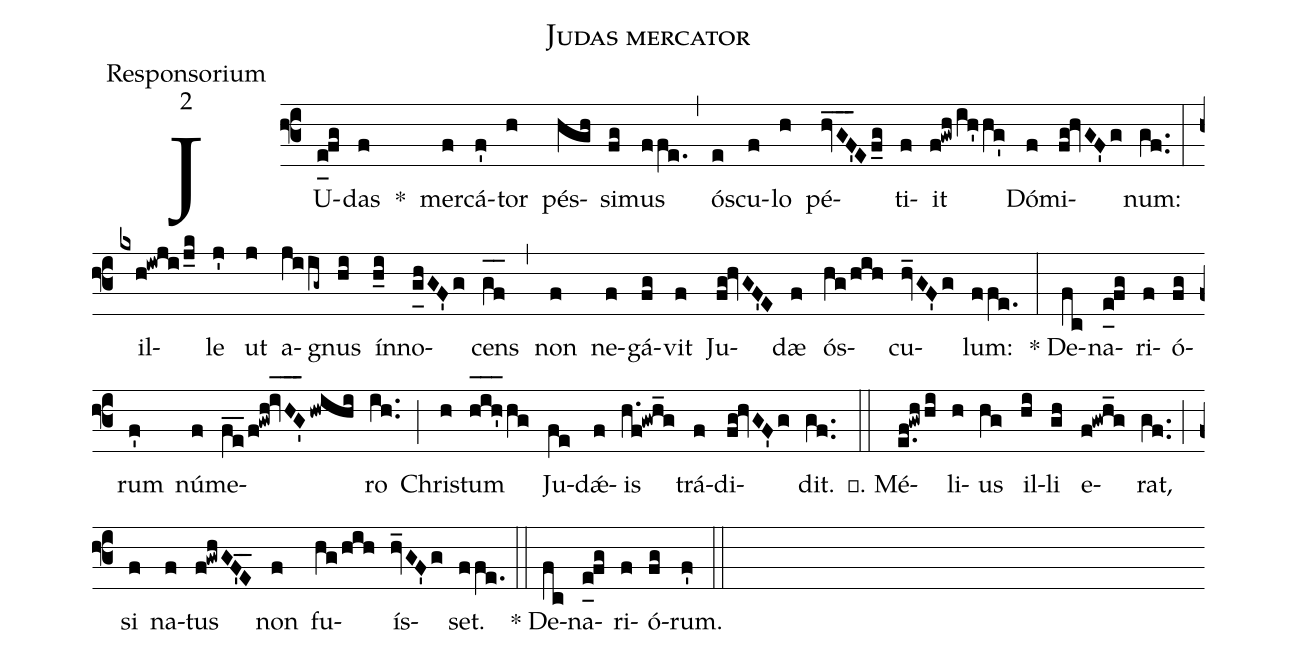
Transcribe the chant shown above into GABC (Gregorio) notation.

name:Judas mercator;
office-part:Responsorium;
mode:2;
%%
(f3) JU(e_0[uh:l]fg)das(f) *() mer(f)cá(f')tor(h) pés(hgh)si(fg)mus(ffe.) (,) ós(e)cu(f)lo(h) pé(hv_G_F'_3Ef_g)ti(f)it(f!gwh/ih'hg') Dó(f)mi(fg!hvGF'g)num:(gf..) (:) il(kxh!iwji/j_k)le(j') ut(j) a(jiig~)gnus(hi) ín(h_i)no(g_[uh:l]hGF'g)cens(g_[oh:h]f_[oh:h]) (,) non(f) ne(f)gá(fg)vit(f) Ju(fg!hvGF'E)dæ(f) ós(hg/hih)cu(hv_GF'g)lum:(ffe.) (:) * De(fc)na(e_0[uh:l]fg)ri(f)ó(fg)rum(f') nú(f)me(fe__/f!gwh!iv_[oh:h]H_[oh:h]G'_3[oh:h]hwihi)ro(ih..) (;) Chri(h)stum(h_[oh:h]i_[oh:h]h'_[oh:h]hg) Ju(fe)dǽ(f)is(h.f!gwh_g) trá(f)di(fg!hvGF'g)dit.(gf..) (::) ℣. Mé(e.f!gwhhi)li(h)us(hg) il(hi)li(gh) e(f!gwh_g)rat,(gf..) (;) si(f) na(f)tus(f!gwhGF'_5E_) non(f) fu(hg/hih)ís(hv_GF'g)set.(ffe.) (::) * De(fc)na(e_0[uh:l]fg)ri(f)ó(fg)rum.(f') (::)
